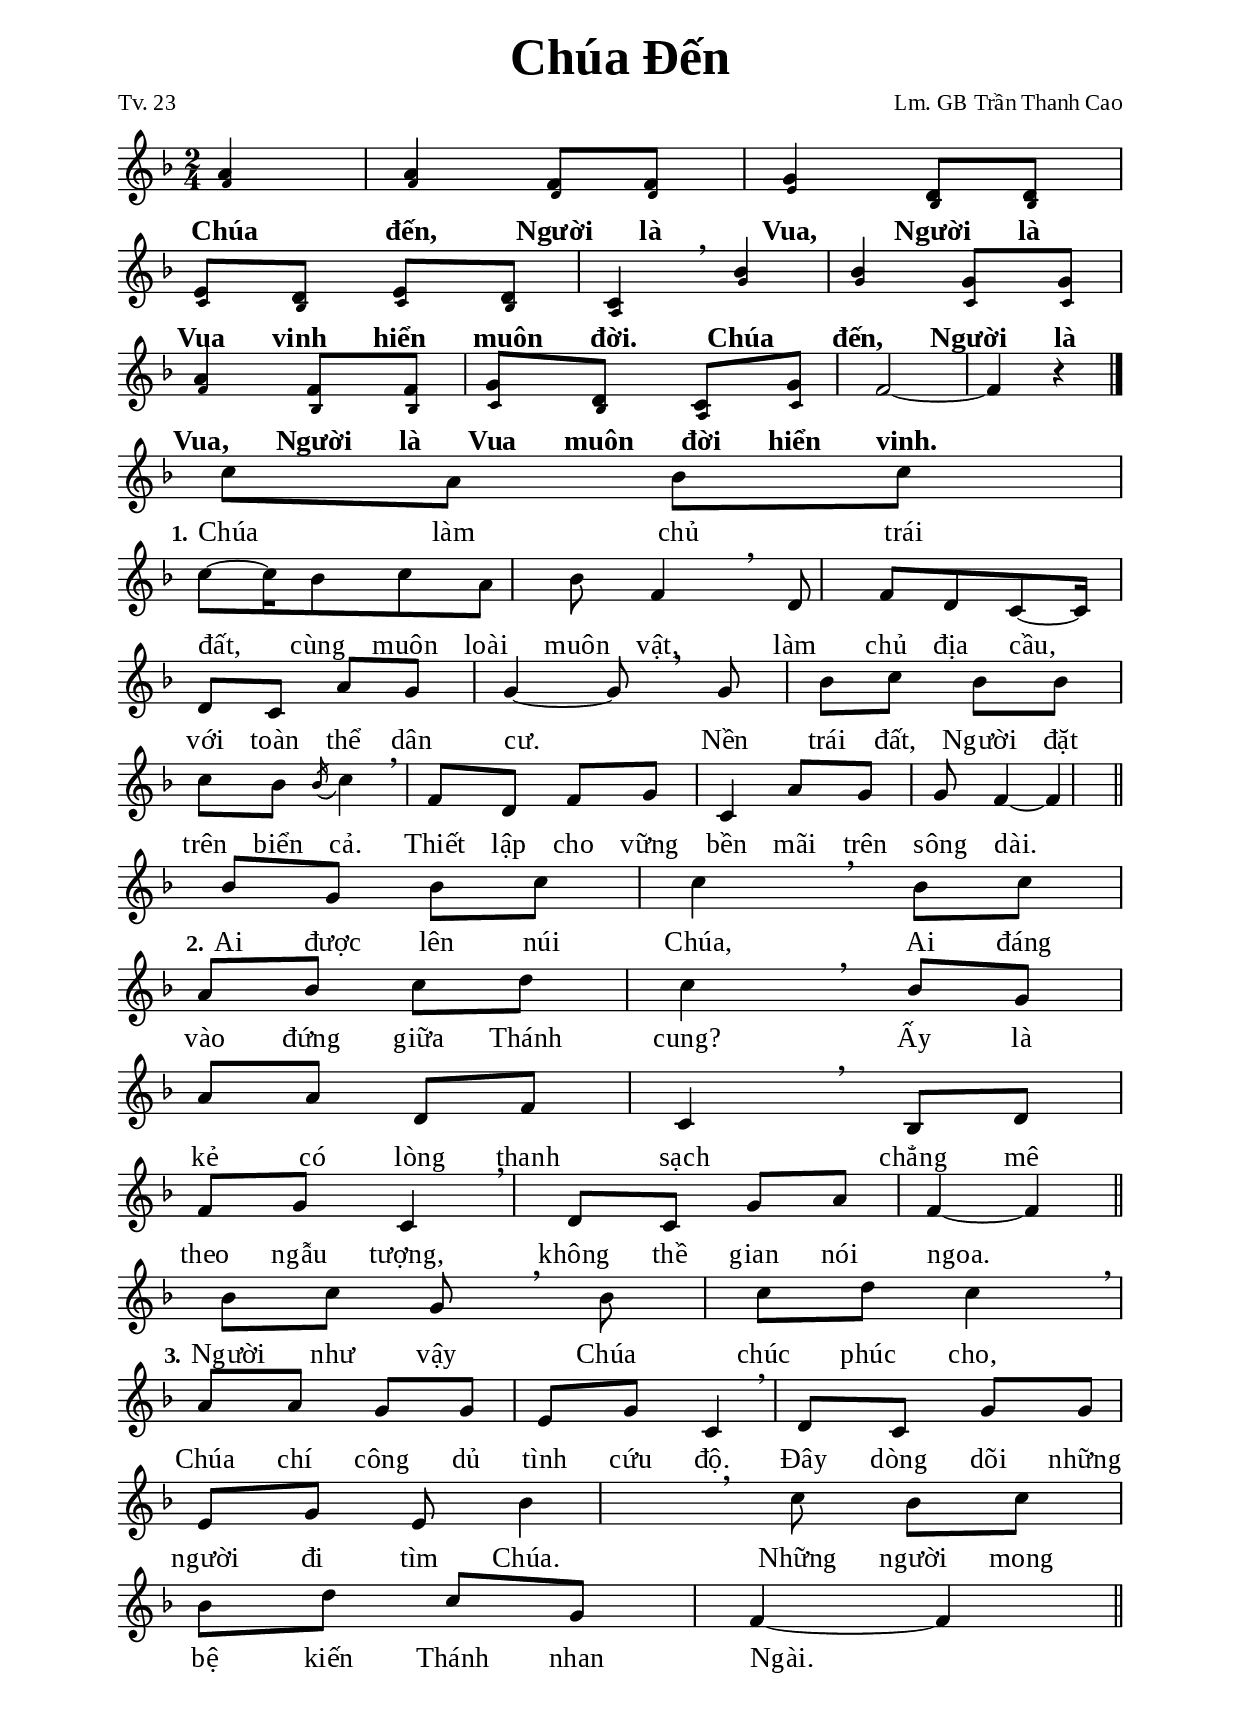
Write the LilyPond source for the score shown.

% Cài đặt chung
\version "2.22.1"
\include "english.ly"

\header {
  title = \markup { \fontsize #3 "Chúa Đến" }
  poet = "Tv. 23"
  composer = "Lm. GB Trần Thanh Cao"
  arranger = " "
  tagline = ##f
}

% Nhạc điệp khúc
nhacDiepKhucSop = \relative c'' {
  \partial 4 a4 |
  a4 f8 f |
  g4 d8 d |
  e d e d |
  c4 \breathe bf' |
  bf g8 g |
  a4 f8 f |
  g d c g' |
  f2 ~ |
  f4 r \bar "|."
}

nhacDiepKhucBas = \relative c' {
  \partial 4 f4 |
  f d8 d |
  e4 bf8 bf |
  c bf c bf |
  a4 g' |
  g c,8 c |
  f4 bf,8 bf |
  c bf a c |
  f2 ~ |
  f4 r
}

% Nhạc phiên khúc
nhacPhienKhucMot = \relative c'' {
  c8 a bf c c ~ c16 bf8 c a bf f4 \breathe
  d8 f d c ~ c16 d8 c a' g g4 ~ g8 \breathe
  g8 bf c bf bf c bf \acciaccatura bf16 c4 \breathe
  f,8 d f g c,4 a'8 g g f4 ~ f \bar "||"
}

nhacPhienKhucHai = \relative c'' {
  bf8 g bf c c4 \breathe
  bf8 c a bf c d c4 \breathe
  bf8 g a a d, f c4 \breathe
  bf8 d f g c,4 \breathe
  d8 c g' a f4 ~ f \bar "||"
}

nhacPhienKhucBa = \relative c'' {
  bf8 c g \breathe
  bf c d c4 \breathe
  a8 a g g e g c,4 \breathe
  d8 c g' g e g e bf'4 \breathe
  c8 bf c bf d c g f4 ~ f \bar "||"
}

% Lời điệp khúc
loiDiepKhuc = \lyricmode {
  Chúa đến, Người là Vua,
  Người là Vua vinh hiển muôn đời.
  Chúa đến, Người là Vua,
  Người là Vua muôn đời hiển vinh.
}

% Lời phiên khúc
loiPhienKhucMot = \lyricmode {
  \set stanza = #"1."
  Chúa làm chủ trái đất, cùng muôn loài muôn vật,
  làm chủ địa cầu, với toàn thể dân cư.
  Nền trái đất, Người đặt trên biển cả.
  Thiết lập cho vững bền mãi trên sông dài.
}

loiPhienKhucHai = \lyricmode {
  \set stanza = #"2."
  Ai được lên núi Chúa,
  Ai đáng vào đứng giữa Thánh cung?
  Ấy là kẻ có lòng thanh sạch chẳng mê theo ngẫu tượng,
  không thề gian nói ngoa.
}

loiPhienKhucBa = \lyricmode {
  \set stanza = #"3."
  Người như vậy Chúa chúc phúc cho,
  Chúa chí công dủ tình cứu độ.
  Đây dòng dõi những người đi tìm Chúa.
  Những người mong bệ kiến Thánh nhan Ngài.
}

% Dàn trang
\paper {
  #(set-paper-size "a4")
  top-margin = 10\mm
  bottom-margin = 10\mm
  left-margin = 20\mm
  right-margin = 20\mm
  indent = #0
  #(define fonts
    (make-pango-font-tree
      "Liberation Serif"
      "Liberation Serif"
      "Liberation Serif"
      (/ 20 20)))
  page-count = #1
  system-system-spacing = #'((basic-distance . 12)
                             (minimum-distance . 12)
                             (padding . 1))
  score-system-spacing = #'((basic-distance . 12)
                             (minimum-distance . 12)
                             (padding . 1))
}

% Thiết lập tông và nhịp
TongNhip = { \key f \major \time 2/4 }

% Đổi kích thước nốt cho bè phụ
notBePhu =
#(define-music-function (font-size music) (number? ly:music?)
   (for-some-music
     (lambda (m)
       (if (music-is-of-type? m 'rhythmic-event)
           (begin
             (set! (ly:music-property m 'tweaks)
                   (cons `(font-size . ,font-size)
                         (ly:music-property m 'tweaks)))
             #t)
           #f))
     music)
   music)

\score {
  \new ChoirStaff <<
    \new Staff = diepKhuc \with {
        \consists "Merge_rests_engraver"
        %\magnifyStaff #(magstep +1)
        printPartCombineTexts = ##f
      }
      <<
      \new Voice \TongNhip \partCombine 
        \nhacDiepKhucSop
        \notBePhu -3 { \nhacDiepKhucBas }
      \new NullVoice = nhacThamChieu \nhacDiepKhucSop
      \new Lyrics \with {
          \override VerticalAxisGroup.
            nonstaff-relatedstaff-spacing.padding = #1
          \override VerticalAxisGroup.
            nonstaff-unrelatedstaff-spacing.padding = #1
        }
        \lyricsto nhacThamChieu \loiDiepKhuc
      >>
  >>
  \layout {
    \override Lyrics.LyricText.font-series = #'bold
    \override Lyrics.LyricText.font-size = #+2
    \override Lyrics.LyricSpace.minimum-distance = #4.5
    \override Score.BarNumber.break-visibility = ##(#f #f #f)
    \override Score.SpacingSpanner.uniform-stretching = ##t
  }
}

\score {
  \new ChoirStaff <<
    \new Staff = phienKhuc \with {
        %\magnifyStaff #(magstep +1)
      }
      <<
      \new Voice = beSop {
        \key f \major \time 2/4 \nhacPhienKhucMot
      }
    >>
    \new Lyrics \with {
          \override VerticalAxisGroup.
            nonstaff-relatedstaff-spacing.padding = #1
          \override VerticalAxisGroup.
            nonstaff-unrelatedstaff-spacing.padding = #1
        }
        \lyricsto beSop \loiPhienKhucMot
  >>
  \layout {
    \override Staff.TimeSignature.transparent = ##t
    \override Lyrics.LyricText.font-size = #+2
    \override Lyrics.LyricSpace.minimum-distance = #2.5
    \override Score.BarNumber.break-visibility = ##(#f #f #f)
    \override Score.SpacingSpanner.uniform-stretching = ##t
    \set Score.barAlways = ##t
    \set Score.defaultBarType = ""
  } 
}

\score {
  \new ChoirStaff <<
    \new Staff = phienKhuc \with {
        %\magnifyStaff #(magstep +1)
      }
      <<
      \new Voice = beSop {
        \key f \major \time 2/4 \nhacPhienKhucHai
      }
    >>
    \new Lyrics \with {
          \override VerticalAxisGroup.
            nonstaff-relatedstaff-spacing.padding = #1
          \override VerticalAxisGroup.
            nonstaff-unrelatedstaff-spacing.padding = #1
        }
        \lyricsto beSop \loiPhienKhucHai
  >>
  \layout {
    \override Staff.TimeSignature.transparent = ##t
    \override Lyrics.LyricText.font-size = #+2
    \override Lyrics.LyricSpace.minimum-distance = #4
    \override Score.BarNumber.break-visibility = ##(#f #f #f)
    \override Score.SpacingSpanner.uniform-stretching = ##t
    \set Score.barAlways = ##t
    \set Score.defaultBarType = ""
  } 
}

\score {
  \new ChoirStaff <<
    \new Staff = phienKhuc \with {
        %\magnifyStaff #(magstep +1)
      }
      <<
      \new Voice = beSop {
        \key f \major \time 2/4 \nhacPhienKhucBa
      }
    >>
    \new Lyrics \with {
          \override VerticalAxisGroup.
            nonstaff-relatedstaff-spacing.padding = #1
          \override VerticalAxisGroup.
            nonstaff-unrelatedstaff-spacing.padding = #1
        }
        \lyricsto beSop \loiPhienKhucBa
  >>
  \layout {
    \override Staff.TimeSignature.transparent = ##t
    \override Lyrics.LyricText.font-size = #+2
    \override Lyrics.LyricSpace.minimum-distance = #4
    \override Score.BarNumber.break-visibility = ##(#f #f #f)
    \override Score.SpacingSpanner.uniform-stretching = ##t
    \set Score.barAlways = ##t
    \set Score.defaultBarType = ""
  } 
}
